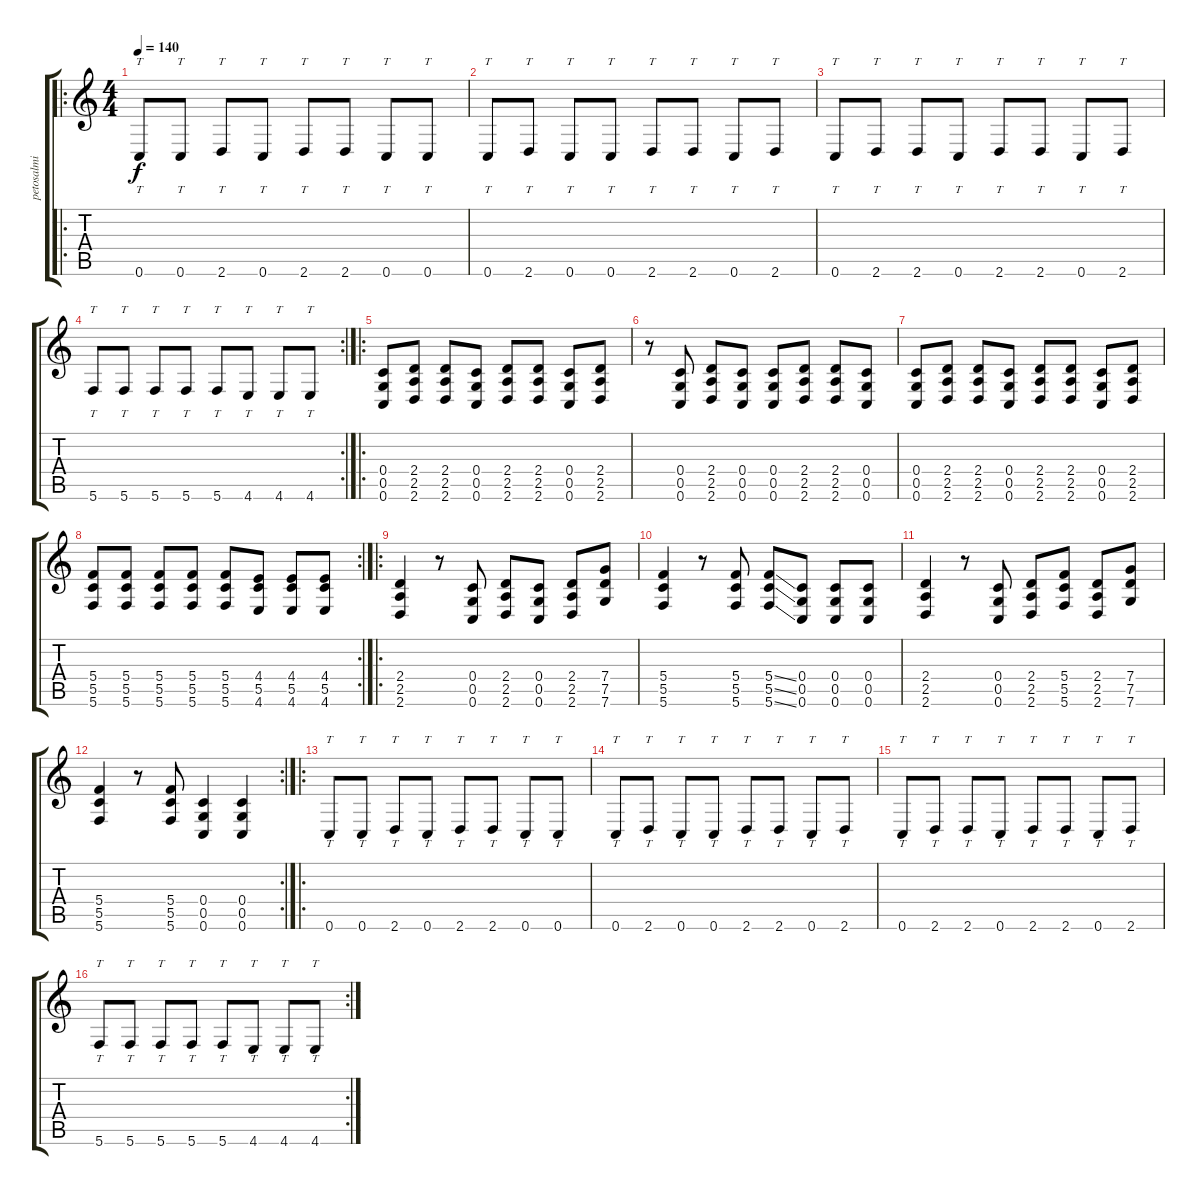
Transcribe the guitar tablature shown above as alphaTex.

\track ("petosalmi" "petosalmi") {instrument distortionguitar}
\staff {score tabs}
\tuning (D4 A3 F3 C3 G2 C2) {hide}
\ro
\ts (4 4)
\tempo 140
\clef g2
\ks c
0.6.8{tt dy f volume 5} 0.6.8{tt} 2.6.8{tt} 0.6.8{tt} 2.6.8{tt} 2.6.8{tt} 0.6.8{tt} 0.6.8{tt} |
0.6.8{tt} 2.6.8{tt} 0.6.8{tt} 0.6.8{tt} 2.6.8{tt} 2.6.8{tt} 0.6.8{tt} 2.6.8{tt} |
0.6.8{tt} 2.6.8{tt} 2.6.8{tt} 0.6.8{tt} 2.6.8{tt} 2.6.8{tt} 0.6.8{tt} 2.6.8{tt} |
\rc 2
5.6.8{tt} 5.6.8{tt} 5.6.8{tt} 5.6.8{tt} 5.6.8{tt} 4.6.8{tt} 4.6.8{tt} 4.6.8{tt} |
\ro
(0.4 0.5 0.6).8{volume 13} (2.4 2.5 2.6).8 (2.4 2.5 2.6).8 (0.4 0.5 0.6).8 (2.4 2.5 2.6).8 (2.4 2.5 2.6).8 (0.4 0.5 0.6).8 (2.4 2.5 2.6).8 |
r.8 (0.4 0.5 0.6).8 (2.4 2.5 2.6).8 (0.4 0.5 0.6).8 (0.4 0.5 0.6).8 (2.4 2.5 2.6).8 (2.4 2.5 2.6).8 (0.4 0.5 0.6).8 |
(0.4 0.5 0.6).8 (2.4 2.5 2.6).8 (2.4 2.5 2.6).8 (0.4 0.5 0.6).8 (2.4 2.5 2.6).8 (2.4 2.5 2.6).8 (0.4 0.5 0.6).8 (2.4 2.5 2.6).8 |
\rc 2
(5.4 5.5 5.6).8 (5.4 5.5 5.6).8 (5.4 5.5 5.6).8 (5.4 5.5 5.6).8 (5.4 5.5 5.6).8 (4.4 5.5 4.6).8 (4.4 5.5 4.6).8 (4.4 5.5 4.6).8 |
\ro
(2.4 2.5 2.6).4 r.8 (0.4 0.5 0.6).8 (2.4 2.5 2.6).8 (0.4 0.5 0.6).8 (2.4 2.5 2.6).8 (7.4 7.5 7.6).8 |
(5.4 5.5 5.6).4 r.8 (5.4 5.5 5.6).8 (5.4{ss} 5.5{ss} 5.6{ss}).8 (0.4 0.5 0.6).8 (0.4 0.5 0.6).8 (0.4 0.5 0.6).8 |
(2.4 2.5 2.6).4 r.8 (0.4 0.5 0.6).8 (2.4 2.5 2.6).8 (5.4 5.5 5.6).8 (2.4 2.5 2.6).8 (7.4 7.5 7.6).8 |
\rc 2
(5.4 5.5 5.6).4 r.8 (5.4 5.5 5.6).8 (0.4 0.5 0.6).4 (0.4 0.5 0.6).4 |
\ro
0.6.8{tt volume 5} 0.6.8{tt} 2.6.8{tt} 0.6.8{tt} 2.6.8{tt} 2.6.8{tt} 0.6.8{tt} 0.6.8{tt} |
0.6.8{tt} 2.6.8{tt} 0.6.8{tt} 0.6.8{tt} 2.6.8{tt} 2.6.8{tt} 0.6.8{tt} 2.6.8{tt} |
0.6.8{tt} 2.6.8{tt} 2.6.8{tt} 0.6.8{tt} 2.6.8{tt} 2.6.8{tt} 0.6.8{tt} 2.6.8{tt} |
\rc 2
5.6.8{tt} 5.6.8{tt} 5.6.8{tt} 5.6.8{tt} 5.6.8{tt} 4.6.8{tt} 4.6.8{tt} 4.6.8{tt}
